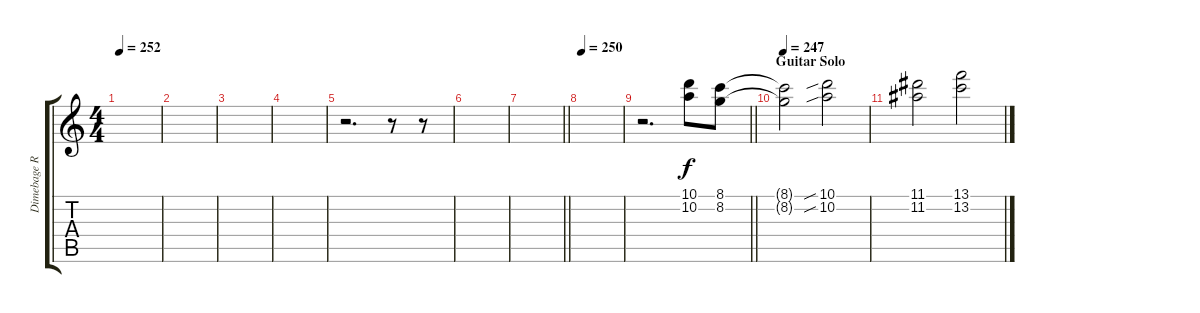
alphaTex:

\track ("Dimebage Rhythm" "Dimebage R") {instrument distortionguitar}
\staff {score tabs}
\tuning (E4 B3 G3 D3 A2 E2) {hide}
\ts (4 4)
\tempo 252
\clef g2
\ks c
|
|
|
|
r.2{d} r.8 r.8 |
|
\barLineRight lightlight
|
\tempo 250
|
\barLineRight lightlight
r.2{d} (10.1 10.2).8 (8.1 8.2).8 |
\section ("" "Guitar Solo")
\tempo 247
(8.1{t} 8.2{t}).2 (10.1{sib} 10.2{sib}).2 |
(11.1 11.2).2 (13.1 13.2).2
